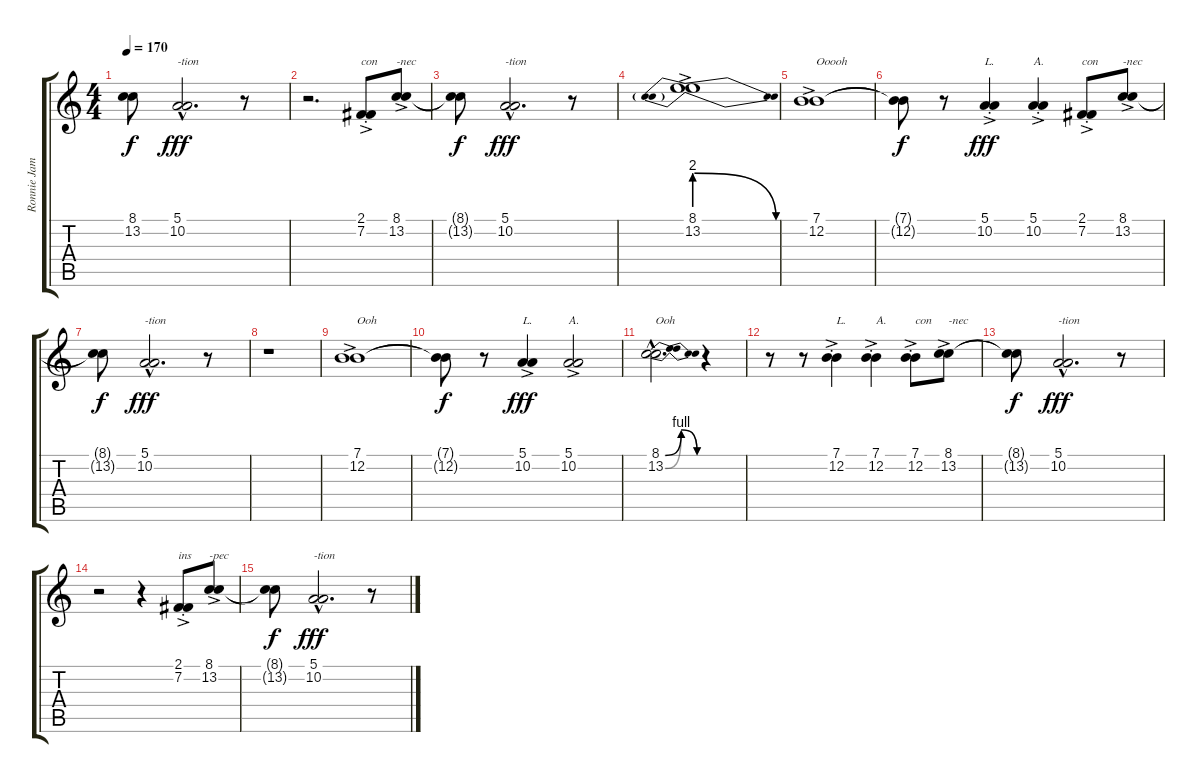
\track ("Ronnie James Dio" "Ronnie Jam") {instrument brasssection}
\staff {score tabs}
\tuning (E4 B3 G3 D3 A2 E2) {hide}
\ts (4 4)
\tempo 170
\clef g2
\ks c
(8.1{t} 13.2{t}).8{dy f} (5.1{hac} 10.2{hac}).2{d txt "-tion" dy fff} r.8 |
r.2{d} (2.1{ac st} 7.2{ac}).8{txt "con"} (8.1{ac} 13.2{ac}).8{txt "-nec"} |
(8.1{t} 13.2{t}).8{dy f} (5.1{hac} 10.2{hac}).2{d txt "-tion" dy fff} r.8 |
(8.1{be (prebendrelease 0 8 60 0) ac} 13.2{be (prebendrelease 0 8 60 0) ac}).1 |
(7.1{ac} 12.2{ac}).1{txt "Ooooh"} |
(7.1{t} 12.2{t}).8{dy f} r.8 (5.1{ac st} 10.2{ac}).4{txt "L." dy fff} (5.1{ac st} 10.2{ac}).4{txt "A."} (2.1{ac st} 7.2{ac}).8{txt "con"} (8.1{ac} 13.2{ac}).8{txt "-nec"} |
(8.1{t} 13.2{t}).8{dy f} (5.1{hac} 10.2{hac}).2{d txt "-tion" dy fff} r.8 |
r.1 |
(7.1{ac} 12.2{ac}).1{txt "Ooh"} |
(7.1{t} 12.2{t}).8{dy f} r.8 (5.1{ac} 10.2{ac}).4{txt "L." dy fff} (5.1{ac} 10.2{ac}).2{txt "A."} |
(8.1{be (bendrelease 0 0 15 4 15 4 60 0) hac} 13.2{be (bendrelease 0 0 14 4 14 4 60 0) hac}).2{d txt "Ooh"} r.4 |
r.8 r.8 (7.1{ac st} 12.2{ac}).4{txt "L."} (7.1{ac st} 12.2{ac}).4{txt "A."} (7.1{ac st} 12.2{ac}).8{txt "con"} (8.1{ac} 13.2{ac}).8{txt "-nec"} |
(8.1{t} 13.2{t}).8{dy f} (5.1{hac} 10.2{hac}).2{d txt "-tion" dy fff} r.8 |
r.2 r.4 (2.1{ac st} 7.2{ac}).8{txt "ins"} (8.1{ac} 13.2{ac}).8{txt "-pec"} |
(8.1{t} 13.2{t}).8{dy f} (5.1{hac} 10.2{hac}).2{d txt "-tion" dy fff} r.8
